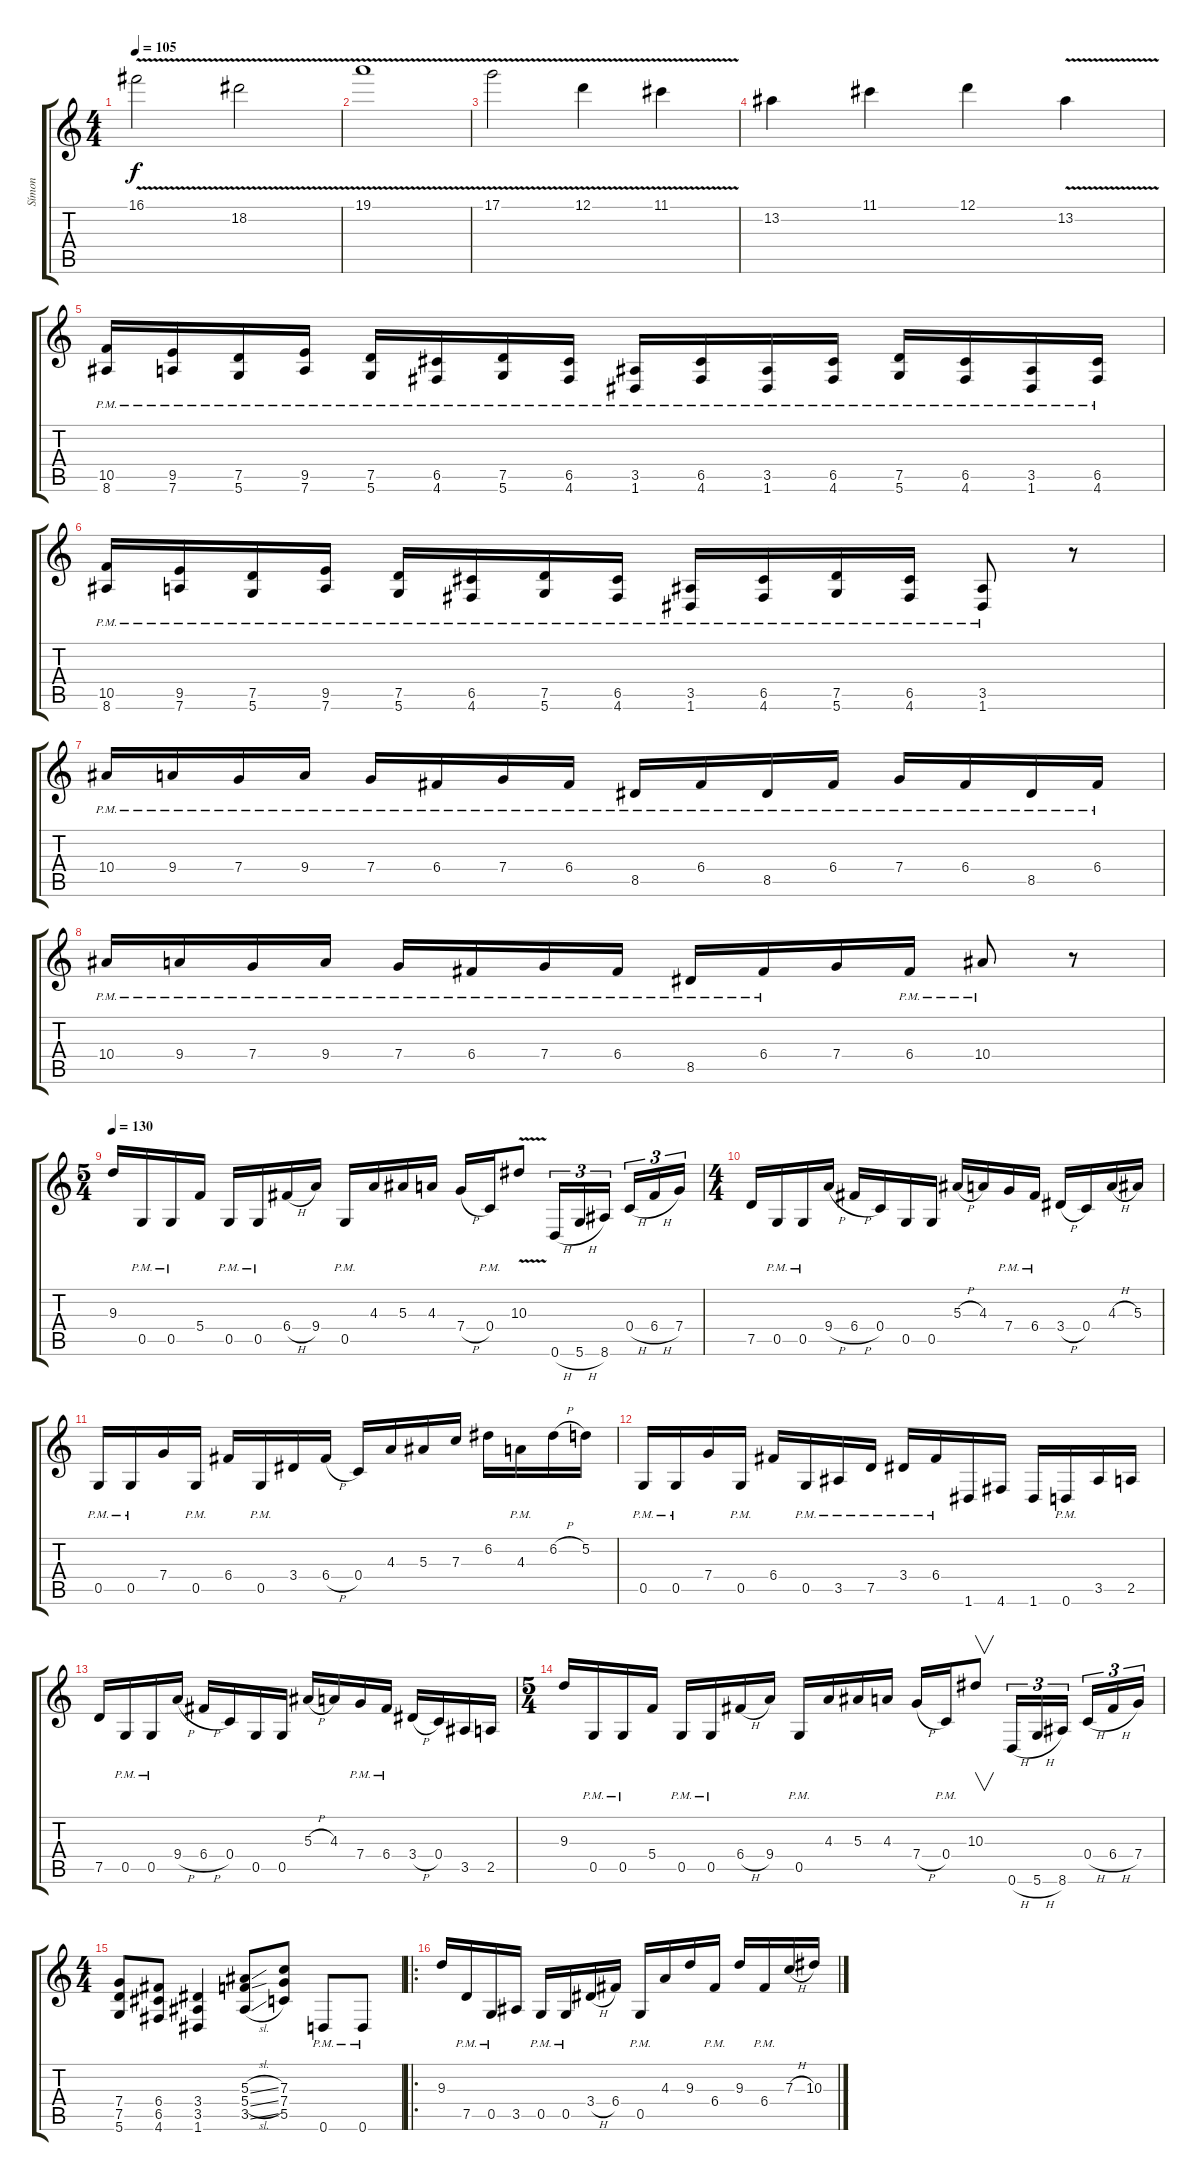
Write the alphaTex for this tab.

\track ("Símon" "Símon") {instrument distortionguitar}
\staff {score tabs}
\tuning (D4 A3 F3 C3 G2 D2) {hide}
\ts (4 4)
\tempo 105
\clef g2
\ks c
16.1{v}.2{dy f} 18.2{v}.2 |
19.1{v}.1 |
17.1{v}.2 12.1{v}.4 11.1{v}.4 |
13.2.4 11.1.4 12.1.4 13.2{v}.4 |
(10.5{pm} 8.6{pm}).16 (9.5{pm} 7.6{pm}).16 (7.5{pm} 5.6{pm}).16 (9.5{pm} 7.6{pm}).16 (7.5{pm} 5.6{pm}).16 (6.5{pm} 4.6{pm}).16 (7.5{pm} 5.6{pm}).16 (6.5{pm} 4.6{pm}).16 (3.5{pm} 1.6{pm}).16 (6.5{pm} 4.6{pm}).16 (3.5{pm} 1.6{pm}).16 (6.5{pm} 4.6{pm}).16 (7.5{pm} 5.6{pm}).16 (6.5{pm} 4.6{pm}).16 (3.5{pm} 1.6{pm}).16 (6.5{pm} 4.6{pm}).16 |
(10.5{pm} 8.6{pm}).16 (9.5{pm} 7.6{pm}).16 (7.5{pm} 5.6{pm}).16 (9.5{pm} 7.6{pm}).16 (7.5{pm} 5.6{pm}).16 (6.5{pm} 4.6{pm}).16 (7.5{pm} 5.6{pm}).16 (6.5{pm} 4.6{pm}).16 (3.5{pm} 1.6{pm}).16 (6.5{pm} 4.6{pm}).16 (7.5{pm} 5.6{pm}).16 (6.5{pm} 4.6{pm}).16 (3.5{pm} 1.6{pm}).8 r.8 |
10.4{pm}.16 9.4{pm}.16 7.4{pm}.16 9.4{pm}.16 7.4{pm}.16 6.4{pm}.16 7.4{pm}.16 6.4{pm}.16 8.5{pm}.16 6.4{pm}.16 8.5{pm}.16 6.4{pm}.16 7.4{pm}.16 6.4{pm}.16 8.5{pm}.16 6.4{pm}.16 |
10.4{pm}.16 9.4{pm}.16 7.4{pm}.16 9.4{pm}.16 7.4{pm}.16 6.4{pm}.16 7.4{pm}.16 6.4{pm}.16 8.5{pm}.16 6.4{pm}.16 7.4.16 6.4{pm}.16 10.4{pm}.8 r.8 |
\ts (5 4)
\tempo 130
9.3.16 0.5{pm}.16 0.5{pm}.16 5.4.16 0.5{pm}.16 0.5{pm}.16 6.4{h}.16 9.4.16 0.5{pm}.16 4.3.16 5.3.16 4.3.16 7.4{h}.16 0.4{pm}.16 10.3{v}.8 0.6{h}.16{tu (3 2)} 5.6{h}.16{tu (3 2)} 8.6.16{tu (3 2) beam splitsecondary} 0.4{h}.16{tu (3 2)} 6.4{h}.16{tu (3 2)} 7.4.16{tu (3 2)} |
\ts (4 4)
7.5.16 0.5{pm}.16 0.5{pm}.16 9.4{h}.16 6.4{h}.16 0.4.16 0.5.16 0.5.16 5.3{h}.16 4.3.16 7.4{pm}.16 6.4{pm}.16 3.4{h}.16 0.4.16 4.3{h}.16 5.3.16 |
0.5{pm}.16 0.5{pm}.16 7.4.16 0.5{pm}.16 6.4.16 0.5{pm}.16 3.4.16 6.4{h}.16 0.4.16 4.3.16 5.3.16 7.3.16 6.2.16 4.3{pm}.16 6.2{h}.16 5.2.16 |
0.5{pm}.16 0.5{pm}.16 7.4.16 0.5{pm}.16 6.4.16 0.5{pm}.16 3.5{pm}.16 7.5{pm}.16 3.4{pm}.16 6.4{pm}.16 1.6.16 4.6.16 1.6.16 0.6{pm}.16 3.5.16 2.5.16 |
7.5.16 0.5{pm}.16 0.5{pm}.16 9.4{h}.16 6.4{h}.16 0.4.16 0.5.16 0.5.16 5.3{h}.16 4.3.16 7.4{pm}.16 6.4{pm}.16 3.4{h}.16 0.4.16 3.5.16 2.5.16 |
\ts (5 4)
9.3.16 0.5{pm}.16 0.5{pm}.16 5.4.16 0.5{pm}.16 0.5{pm}.16 6.4{h}.16 9.4.16 0.5{pm}.16 4.3.16 5.3.16 4.3.16 7.4{h}.16 0.4{pm}.16 10.3.8{v} 0.6{h}.16{tu (3 2)} 5.6{h}.16{tu (3 2)} 8.6.16{tu (3 2) beam splitsecondary} 0.4{h}.16{tu (3 2)} 6.4{h}.16{tu (3 2)} 7.4.16{tu (3 2)} |
\ts (4 4)
(7.4 7.5 5.6).8 (6.4 6.5 4.6).8 (3.4 3.5 1.6).4 (5.3{sl} 5.4{sl} 3.5{sl}).8 (7.3 7.4 5.5).8 0.6{pm}.8 0.6{pm}.8 |
\ro
9.3.16 7.5{pm}.16 0.5{pm}.16 3.5.16 0.5{pm}.16 0.5{pm}.16 3.4{h}.16 6.4.16 0.5{pm}.16 4.3.16 9.3.16 6.4{pm}.16 9.3.16 6.4{pm}.16 7.3{h}.16 10.3.16
